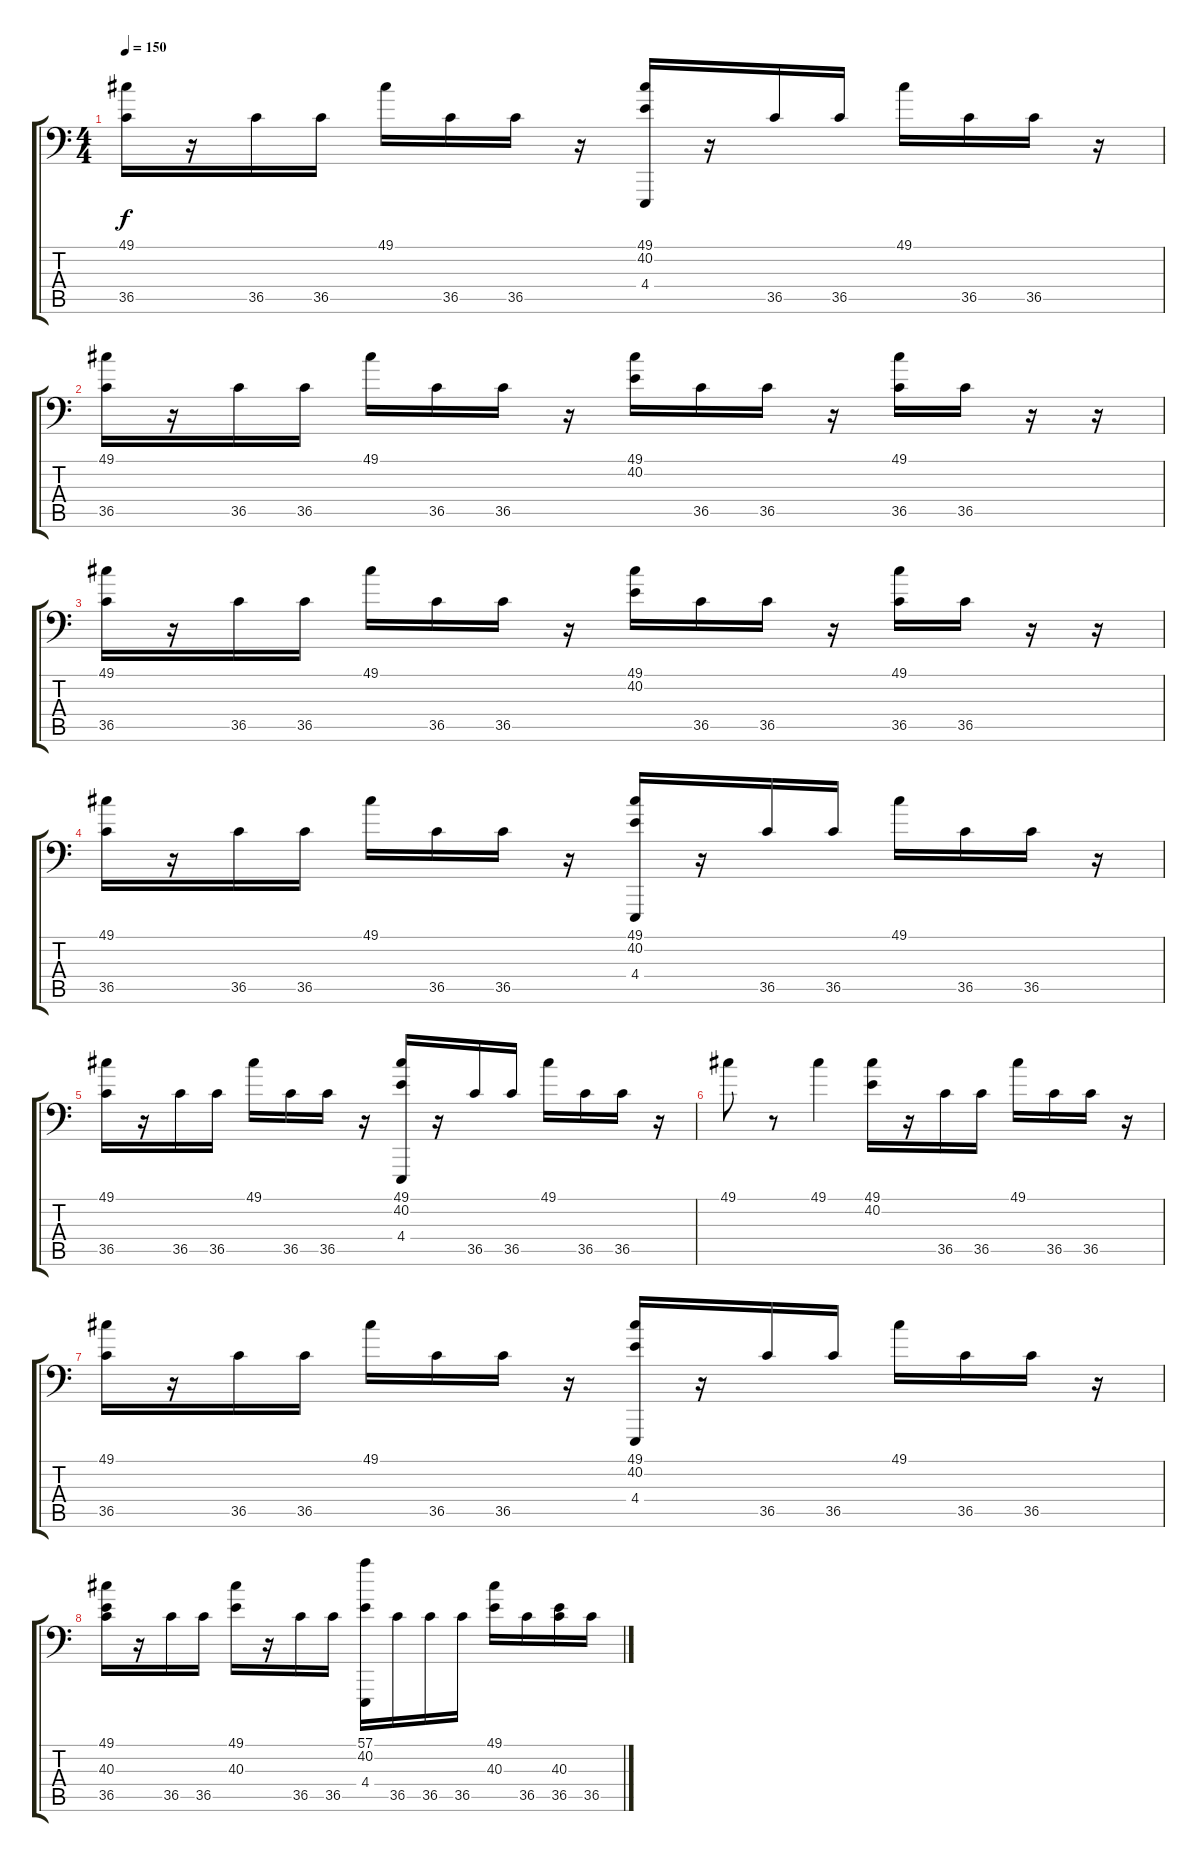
\track "" {instrument acousticgrandpiano}
\staff {score tabs}
\tuning (C-1 C-1 C-1 C-1 C-1 C-1) {hide}
\ts (4 4)
\tempo 150
\clef f4
\ks c
(49.1 36.5).16{dy f} r.16 36.5.16 36.5.16 49.1.16 36.5.16 36.5.16 r.16 (49.1 40.2 4.4).16 r.16 36.5.16 36.5.16 49.1.16 36.5.16 36.5.16 r.16 |
(49.1 36.5).16 r.16 36.5.16 36.5.16 49.1.16 36.5.16 36.5.16 r.16 (49.1 40.2).16 36.5.16 36.5.16 r.16 (49.1 36.5).16 36.5.16 r.16 r.16 |
(49.1 36.5).16 r.16 36.5.16 36.5.16 49.1.16 36.5.16 36.5.16 r.16 (49.1 40.2).16 36.5.16 36.5.16 r.16 (49.1 36.5).16 36.5.16 r.16 r.16 |
(49.1 36.5).16 r.16 36.5.16 36.5.16 49.1.16 36.5.16 36.5.16 r.16 (49.1 40.2 4.4).16 r.16 36.5.16 36.5.16 49.1.16 36.5.16 36.5.16 r.16 |
(49.1 36.5).16 r.16 36.5.16 36.5.16 49.1.16 36.5.16 36.5.16 r.16 (49.1 40.2 4.4).16 r.16 36.5.16 36.5.16 49.1.16 36.5.16 36.5.16 r.16 |
49.1.8 r.8 49.1.4 (49.1 40.2).16 r.16 36.5.16 36.5.16 49.1.16 36.5.16 36.5.16 r.16 |
(49.1 36.5).16 r.16 36.5.16 36.5.16 49.1.16 36.5.16 36.5.16 r.16 (49.1 40.2 4.4).16 r.16 36.5.16 36.5.16 49.1.16 36.5.16 36.5.16 r.16 |
(49.1 40.3 36.5).16 r.16 36.5.16 36.5.16 (49.1 40.3).16 r.16 36.5.16 36.5.16 (57.1 40.2 4.4).16 36.5.16 36.5.16 36.5.16 (49.1 40.3).16 36.5.16 (40.3 36.5).16 36.5.16
